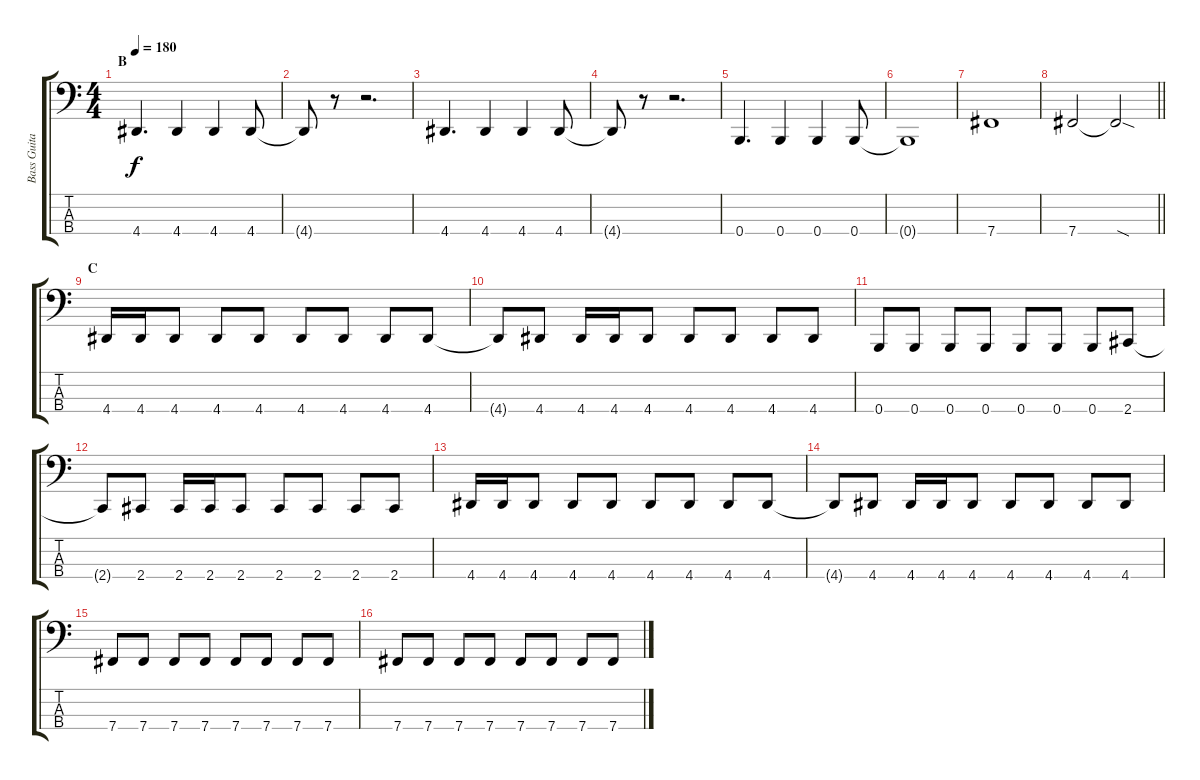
\track ("Bass Guitar: John Kis Gyevi" "Bass Guita") {instrument electricbasspick}
\staff {score tabs}
\tuning (E2 B1 Gb1 B0) {hide}
\ts (4 4)
\section ("" "B")
\tempo 180
\clef f4
\ks c
4.4.4{d dy f} 4.4.4 4.4.4 4.4.8 |
4.4{t}.8 r.8 r.2{d} |
4.4.4{d} 4.4.4 4.4.4 4.4.8 |
4.4{t}.8 r.8 r.2{d} |
0.4.4{d} 0.4.4 0.4.4 0.4.8 |
0.4{t}.1 |
7.4.1 |
\barLineRight lightlight
7.4.2 7.4{sod t}.2 |
\section ("" "C")
4.4.16 4.4.16 4.4.8 4.4.8 4.4.8 4.4.8 4.4.8 4.4.8 4.4.8 |
4.4{t}.8 4.4.8 4.4.16 4.4.16 4.4.8 4.4.8 4.4.8 4.4.8 4.4.8 |
0.4.8 0.4.8 0.4.8 0.4.8 0.4.8 0.4.8 0.4.8 2.4.8 |
2.4{t}.8 2.4.8 2.4.16 2.4.16 2.4.8 2.4.8 2.4.8 2.4.8 2.4.8 |
4.4.16 4.4.16 4.4.8 4.4.8 4.4.8 4.4.8 4.4.8 4.4.8 4.4.8 |
4.4{t}.8 4.4.8 4.4.16 4.4.16 4.4.8 4.4.8 4.4.8 4.4.8 4.4.8 |
7.4.8 7.4.8 7.4.8 7.4.8 7.4.8 7.4.8 7.4.8 7.4.8 |
7.4.8 7.4.8 7.4.8 7.4.8 7.4.8 7.4.8 7.4.8 7.4.8
